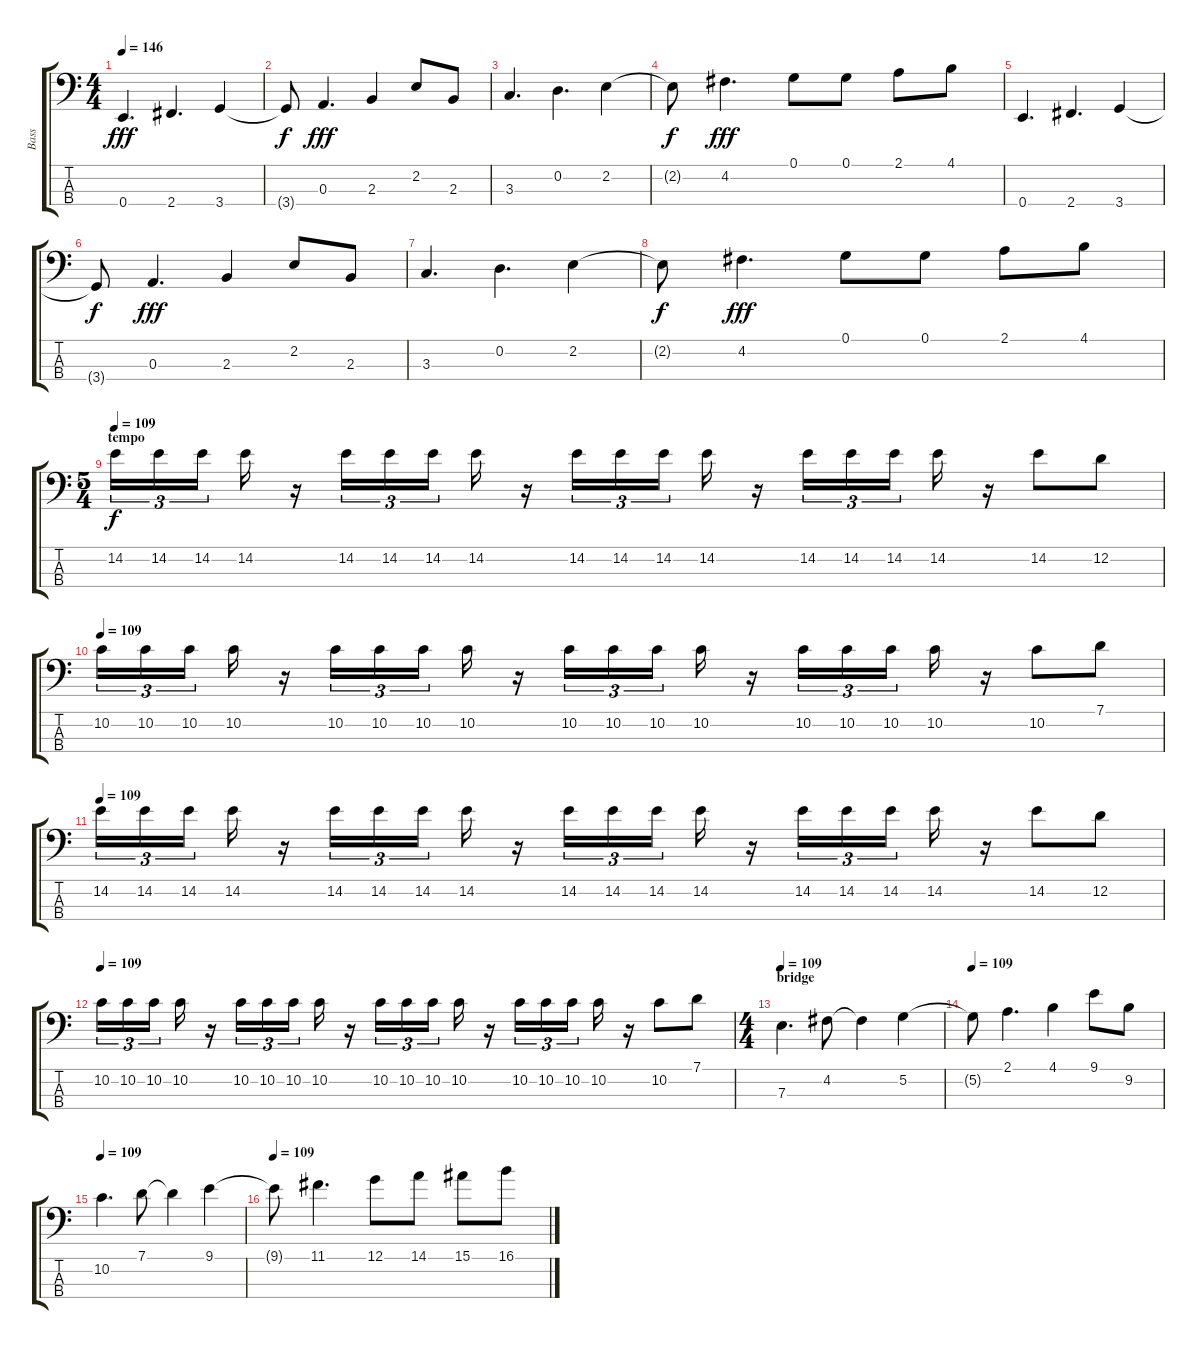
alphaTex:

\track ("Bass" "Bass") {instrument slapbass1}
\staff {score tabs}
\tuning (G2 D2 A1 E1) {hide}
\ts (4 4)
\tempo 146
\clef f4
\ks c
0.4.4{d dy fff} 2.4.4{d} 3.4.4 |
3.4{t}.8{dy f} 0.3.4{d dy fff} 2.3.4 2.2.8 2.3.8 |
3.3.4{d} 0.2.4{d} 2.2.4 |
2.2{t}.8{dy f} 4.2.4{d dy fff} 0.1.8 0.1.8 2.1.8 4.1.8 |
0.4.4{d} 2.4.4{d} 3.4.4 |
3.4{t}.8{dy f} 0.3.4{d dy fff} 2.3.4 2.2.8 2.3.8 |
3.3.4{d} 0.2.4{d} 2.2.4 |
2.2{t}.8{dy f} 4.2.4{d dy fff} 0.1.8 0.1.8 2.1.8 4.1.8 |
\ts (5 4)
\section ("" "tempo")
\tempo 109
14.2.16{tu (3 2) dy f} 14.2.16{tu (3 2)} 14.2.16{tu (3 2)} 14.2.16 r.16 14.2.16{tu (3 2)} 14.2.16{tu (3 2)} 14.2.16{tu (3 2)} 14.2.16 r.16 14.2.16{tu (3 2)} 14.2.16{tu (3 2)} 14.2.16{tu (3 2)} 14.2.16 r.16 14.2.16{tu (3 2)} 14.2.16{tu (3 2)} 14.2.16{tu (3 2)} 14.2.16 r.16 14.2.8 12.2.8 |
\tempo 109
10.2.16{tu (3 2)} 10.2.16{tu (3 2)} 10.2.16{tu (3 2)} 10.2.16 r.16 10.2.16{tu (3 2)} 10.2.16{tu (3 2)} 10.2.16{tu (3 2)} 10.2.16 r.16 10.2.16{tu (3 2)} 10.2.16{tu (3 2)} 10.2.16{tu (3 2)} 10.2.16 r.16 10.2.16{tu (3 2)} 10.2.16{tu (3 2)} 10.2.16{tu (3 2)} 10.2.16 r.16 10.2.8 7.1.8 |
\tempo 109
14.2.16{tu (3 2)} 14.2.16{tu (3 2)} 14.2.16{tu (3 2)} 14.2.16 r.16 14.2.16{tu (3 2)} 14.2.16{tu (3 2)} 14.2.16{tu (3 2)} 14.2.16 r.16 14.2.16{tu (3 2)} 14.2.16{tu (3 2)} 14.2.16{tu (3 2)} 14.2.16 r.16 14.2.16{tu (3 2)} 14.2.16{tu (3 2)} 14.2.16{tu (3 2)} 14.2.16 r.16 14.2.8 12.2.8 |
\tempo 109
10.2.16{tu (3 2)} 10.2.16{tu (3 2)} 10.2.16{tu (3 2)} 10.2.16 r.16 10.2.16{tu (3 2)} 10.2.16{tu (3 2)} 10.2.16{tu (3 2)} 10.2.16 r.16 10.2.16{tu (3 2)} 10.2.16{tu (3 2)} 10.2.16{tu (3 2)} 10.2.16 r.16 10.2.16{tu (3 2)} 10.2.16{tu (3 2)} 10.2.16{tu (3 2)} 10.2.16 r.16 10.2.8 7.1.8 |
\ts (4 4)
\section ("" "bridge")
\tempo 109
7.3.4{d} 4.2.8 4.2{t}.4 5.2.4 |
\tempo 109
5.2{t}.8 2.1.4{d} 4.1.4 9.1.8 9.2.8 |
\tempo 109
10.2.4{d} 7.1.8 7.1{t}.4 9.1.4 |
\tempo 109
9.1{t}.8 11.1.4{d} 12.1.8 14.1.8 15.1.8 16.1.8
